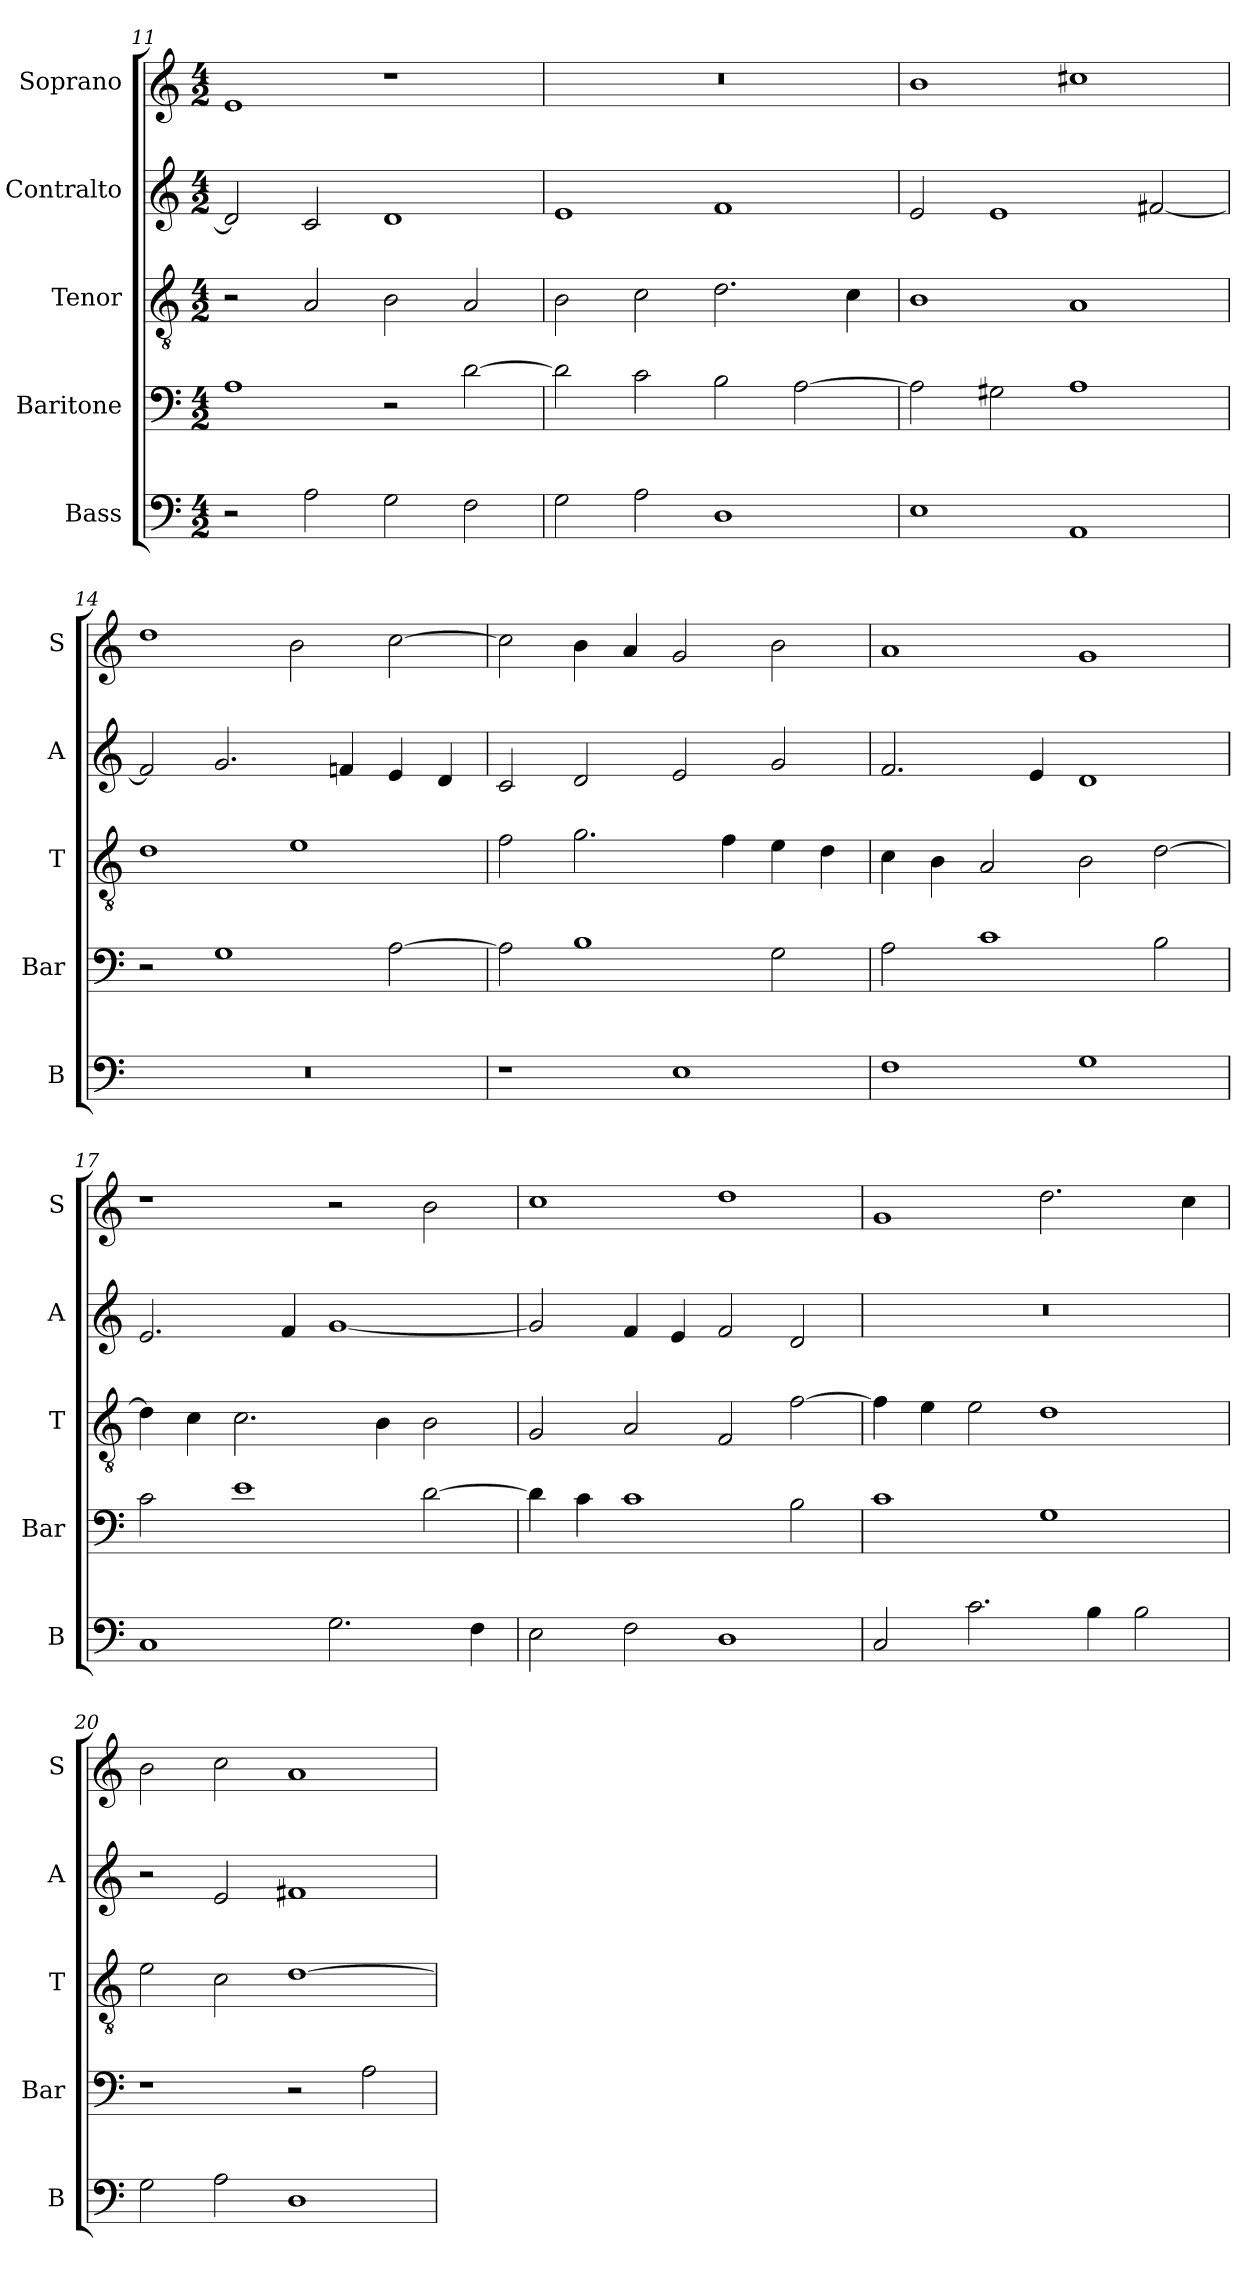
**kern	**kern	**kern	**kern	**kern
*part5	*part4	*part3	*part2	*part1
*staff5	*staff4	*staff3	*staff2	*staff1
*I"Bass	*I"Baritone	*I"Tenor	*I"Contralto	*I"Soprano
*I'B	*I'Bar	*I'T	*I'A	*I'S
*clefF4	*clefF4	*clefGv2	*clefG2	*clefG2
*k[]	*k[]	*k[]	*k[]	*k[]
*A:aeo	*A:aeo	*A:aeo	*A:aeo	*A:aeo
*M4/2	*M4/2	*M4/2	*M4/2	*M4/2
=11	=11	=11	=11	=11
2r	1A	2r	2d]	1e
2A	.	2A	2c	.
2G	2r	2B	1d	1r
2F	[2d	2A	.	.
=12	=12	=12	=12	=12
2G	2d]	2B	1e	0r
2A	2c	2c	.	.
1D	2B	2.d	1f	.
.	[2A	.	.	.
.	.	4c	.	.
=13	=13	=13	=13	=13
1E	2A]	1B	2e	1b
.	2G#X	.	1e	.
1AA	1A	1A	.	1cc#X
.	.	.	[2f#X	.
=14	=14	=14	=14	=14
0r	2r	1d	2f#]	1dd
.	1G	.	2.g	.
.	.	1e	.	2b
.	.	.	4fn	.
.	[2A	.	4e	[2cc
.	.	.	4d	.
=15	=15	=15	=15	=15
1r	2A]	2f	2c	2cc]
.	1B	2.g	2d	4b
.	.	.	.	4a
1E	.	.	2e	2g
.	.	4f	.	.
.	2G	4e	2g	2b
.	.	4d	.	.
=16	=16	=16	=16	=16
1F	2A	4c	2.f	1a
.	.	4B	.	.
.	1c	2A	.	.
.	.	.	4e	.
1G	.	2B	1d	1g
.	2B	[2d	.	.
=17	=17	=17	=17	=17
1C	2c	4d]	2.e	1r
.	.	4c	.	.
.	1e	2.c	.	.
.	.	.	4f	.
2.G	.	.	[1g	2r
.	.	4B	.	.
.	[2d	2B	.	2b
4F	.	.	.	.
=18	=18	=18	=18	=18
2E	4d]	2G	2g]	1cc
.	4c	.	.	.
2F	1c	2A	4f	.
.	.	.	4e	.
1D	.	2F	2f	1dd
.	2B	[2f	2d	.
=19	=19	=19	=19	=19
2C	1c	4f]	0r	1g
.	.	4e	.	.
2.c	.	2e	.	.
.	1G	1d	.	2.dd
4B	.	.	.	.
2B	.	.	.	.
.	.	.	.	4cc
=20	=20	=20	=20	=20
2G	1r	2e	2r	2b
2A	.	2c	2e	2cc
1D	2r	[1d	1f#X	1a
.	2A	.	.	.
=	=	=	=	=
*-	*-	*-	*-	*-
